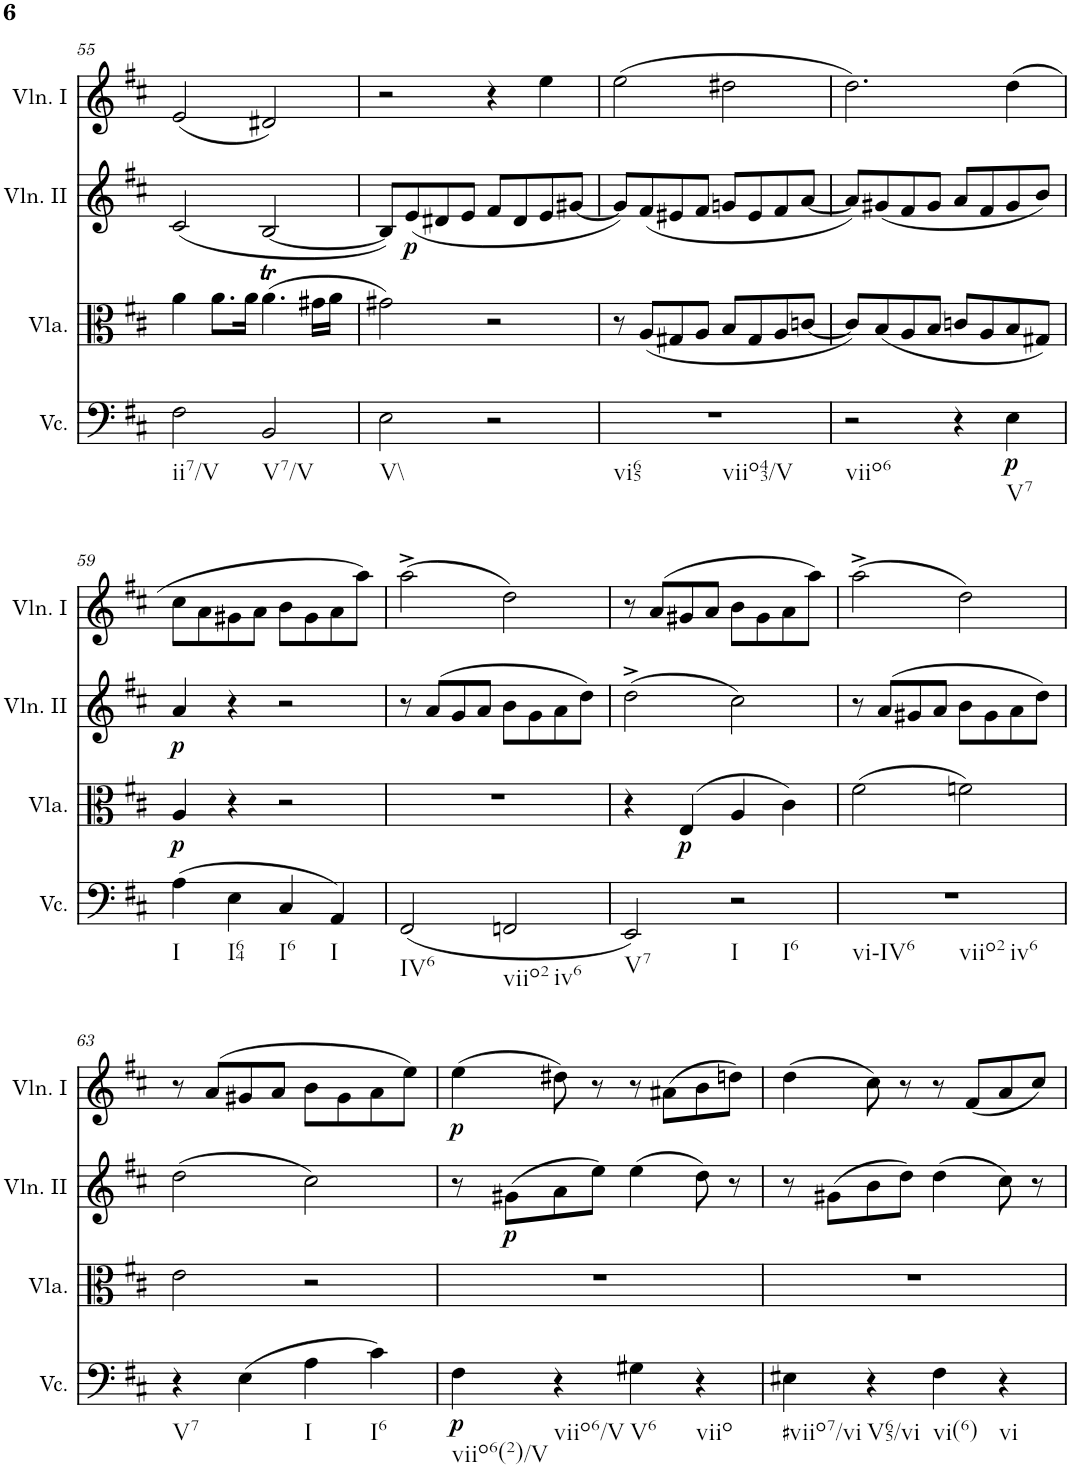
**kern	**dynam	**kern	**dynam	**kern	**dynam	**kern	**dynam
*part4	*part4	*part3	*part3	*part2	*part2	*part1	*part1
*staff4	*staff4	*staff3	*staff3	*staff2	*staff2	*staff1	*staff1
*I"Violoncello	*	*I"Viola	*	*I"Violino II	*	*I"Violino I	*
*I'Vc.	*	*I'Vla.	*	*I'Vln. II	*	*I'Vln. I	*
!!LO:PB:g=z
*clefF4	*	*clefC3	*	*clefG2	*	*clefG2	*
*k[f#c#]	*	*k[f#c#]	*	*k[f#c#]	*	*k[f#c#]	*
*M4/4	*	*M4/4	*	*M4/4	*	*M4/4	*
*met(c)	*	*met(c)	*	*met(c)	*	*met(c)	*
=55	=55	=55	=55	=55	=55	=55	=55
!LO:TX:b:t=ii7/V	!	!	!	!	!	!	!
2F#\	.	4a\	.	(2c#/	.	(2e/	.
.	.	8.a\L	.	.	.	.	.
.	.	16a\Jk	.	.	.	.	.
!LO:TX:b:t=V7/V	!	!	!	!	!	!	!
2BB/	.	(4.aT\	.	[2B/	.	2d#X/)	.
.	.	16g#X\LL	.	.	.	.	.
.	.	16a\JJ	.	.	.	.	.
=56	=56	=56	=56	=56	=56	=56	=56
!LO:TX:b:t=V\\	!	!	!	!	!	!	!
2E\	.	2g#X\)	.	8B/L])	.	2r	.
!	!	!	!	!	!LO:DY:b	!	!
.	.	.	.	(8e/	p	.	.
.	.	.	.	8d#X/	.	.	.
.	.	.	.	8e/J	.	.	.
2r	.	2r	.	8f#/L	.	4r	.
.	.	.	.	8d#/	.	.	.
.	.	.	.	8e/	.	4ee\	.
.	.	.	.	[8g#X/J	.	.	.
=57	=57	=57	=57	=57	=57	=57	=57
!LO:TX:b:t=vi65	!	!	!	!	!	!	!
!LO:TX:b:t=viio43/V	!	!	!	!	!	!	!
1r	.	8r	.	8g#/L])	.	(2ee\	.
.	.	(8A/L	.	(8f#/	.	.	.
.	.	8G#X/	.	8e#X/	.	.	.
.	.	8A/J	.	8f#/J	.	.	.
.	.	8B/L	.	8gn/L	.	2dd#X\	.
.	.	8G#/	.	8e#/	.	.	.
.	.	8A/	.	8f#/	.	.	.
.	.	[8cn/J	.	[8a/J	.	.	.
=58	=58	=58	=58	=58	=58	=58	=58
!LO:TX:b:t=viio6	!	!	!	!	!	!	!
2r	.	8c/L])	.	8a/L])	.	2.dd\)	.
.	.	(8B/	.	(8g#X/	.	.	.
.	.	8A/	.	8f#/	.	.	.
.	.	8B/J	.	8g#/J	.	.	.
4r	.	8cn/L	.	8a/L	.	.	.
.	.	8A/	.	8f#/	.	.	.
!LO:TX:b:t=V7	!	!	!	!	!	!	!
!	!LO:DY:b	!	!	!	!	!	!
4E\	p	8B/	.	8g#/	.	(4dd\	.
.	.	8G#X/J)	.	8b/J)	.	.	.
!!LO:LB:g=z
=59	=59	=59	=59	=59	=59	=59	=59
!LO:TX:b:t=I	!	!	!	!	!	!	!
!	!	!	!LO:DY:b	!	!LO:DY:b	!	!
(4A\	.	4A/	p	4a/	p	8cc#\L	.
.	.	.	.	.	.	8a\	.
!LO:TX:b:t=I64	!	!	!	!	!	!	!
4E\	.	4r	.	4r	.	8g#X\	.
.	.	.	.	.	.	8a\J	.
!LO:TX:b:t=I6	!	!	!	!	!	!	!
4C#/	.	2r	.	2r	.	8b\L	.
.	.	.	.	.	.	8g#\	.
!LO:TX:b:t=I	!	!	!	!	!	!	!
4AA/)	.	.	.	.	.	8a\	.
.	.	.	.	.	.	8aa\J)	.
=60	=60	=60	=60	=60	=60	=60	=60
!LO:TX:b:t=IV6	!	!	!	!	!	!	!
(2FF#/	.	1r	.	8r	.	(2aa^\	.
.	.	.	.	(8a/L	.	.	.
.	.	.	.	8g/	.	.	.
.	.	.	.	8a/J	.	.	.
!LO:TX:b:t=viio2	!	!	!	!	!	!	!
!LO:TX:b:t=iv6	!	!	!	!	!	!	!
2FFn/	.	.	.	8b\L	.	2dd\)	.
.	.	.	.	8g\	.	.	.
.	.	.	.	8a\	.	.	.
.	.	.	.	8dd\J)	.	.	.
=61	=61	=61	=61	=61	=61	=61	=61
!LO:TX:b:t=V7	!	!	!	!	!	!	!
2EE/)	.	4r	.	(2dd^\	.	8r	.
.	.	.	.	.	.	(8a/L	.
!	!	!	!LO:DY:b	!	!	!	!
.	.	(4E/	p	.	.	8g#X/	.
.	.	.	.	.	.	8a/J	.
!LO:TX:b:t=I	!	!	!	!	!	!	!
!LO:TX:b:t=I6	!	!	!	!	!	!	!
2r	.	4A/	.	2cc#\)	.	8b\L	.
.	.	.	.	.	.	8g#\	.
.	.	4c#\)	.	.	.	8a\	.
.	.	.	.	.	.	8aa\J)	.
=62	=62	=62	=62	=62	=62	=62	=62
!LO:TX:b:t=vi-IV6	!	!	!	!	!	!	!
!LO:TX:b:t=viio2	!	!	!	!	!	!	!
!LO:TX:b:t=iv6	!	!	!	!	!	!	!
1r	.	(2f#\	.	8r	.	(2aa^\	.
.	.	.	.	(8a/L	.	.	.
.	.	.	.	8g#X/	.	.	.
.	.	.	.	8a/J	.	.	.
.	.	2fn\)	.	8b\L	.	2dd\)	.
.	.	.	.	8g#\	.	.	.
.	.	.	.	8a\	.	.	.
.	.	.	.	8dd\J)	.	.	.
!!LO:LB:g=z
=63	=63	=63	=63	=63	=63	=63	=63
!LO:TX:b:t=V7	!	!	!	!	!	!	!
4r	.	2e\	.	(2dd\	.	8r	.
.	.	.	.	.	.	(8a/L	.
(4E\	.	.	.	.	.	8g#X/	.
.	.	.	.	.	.	8a/J	.
!LO:TX:b:t=I	!	!	!	!	!	!	!
4A\	.	2r	.	2cc#\)	.	8b\L	.
.	.	.	.	.	.	8g#\	.
!LO:TX:b:t=I6	!	!	!	!	!	!	!
4c#\)	.	.	.	.	.	8a\	.
.	.	.	.	.	.	8ee\J)	.
=64	=64	=64	=64	=64	=64	=64	=64
!LO:TX:b:t=viio6(2)/V	!	!	!	!	!	!	!
!	!LO:DY:b	!	!	!	!	!	!LO:DY:b
4F#\	p	1r	.	8r	.	(4ee\	p
!	!	!	!	!	!LO:DY:b	!	!
.	.	.	.	(8g#X\L	p	.	.
!LO:TX:b:t=viio6/V	!	!	!	!	!	!	!
4r	.	.	.	8a\	.	8dd#X\)	.
.	.	.	.	8ee\J)	.	8r	.
!LO:TX:b:t=V6	!	!	!	!	!	!	!
4G#X\	.	.	.	(4ee\	.	8r	.
.	.	.	.	.	.	(8a#X\L	.
!LO:TX:b:t=viio	!	!	!	!	!	!	!
4r	.	.	.	8dd\)	.	8b\	.
.	.	.	.	8r	.	8ddn\J)	.
=65	=65	=65	=65	=65	=65	=65	=65
!LO:TX:b:t=#viio7/vi	!	!	!	!	!	!	!
4E#X\	.	1r	.	8r	.	(4dd\	.
.	.	.	.	(8g#X\L	.	.	.
!LO:TX:b:t=V65/vi	!	!	!	!	!	!	!
4r	.	.	.	8b\	.	8cc#\)	.
.	.	.	.	8dd\J)	.	8r	.
!LO:TX:b:t=vi(6)	!	!	!	!	!	!	!
4F#\	.	.	.	(4dd\	.	8r	.
.	.	.	.	.	.	(8f#/L	.
!LO:TX:b:t=vi	!	!	!	!	!	!	!
4r	.	.	.	8cc#\)	.	8a/	.
.	.	.	.	8r	.	8cc#/J)	.
=	=	=	=	=	=	=	=
*-	*-	*-	*-	*-	*-	*-	*-
